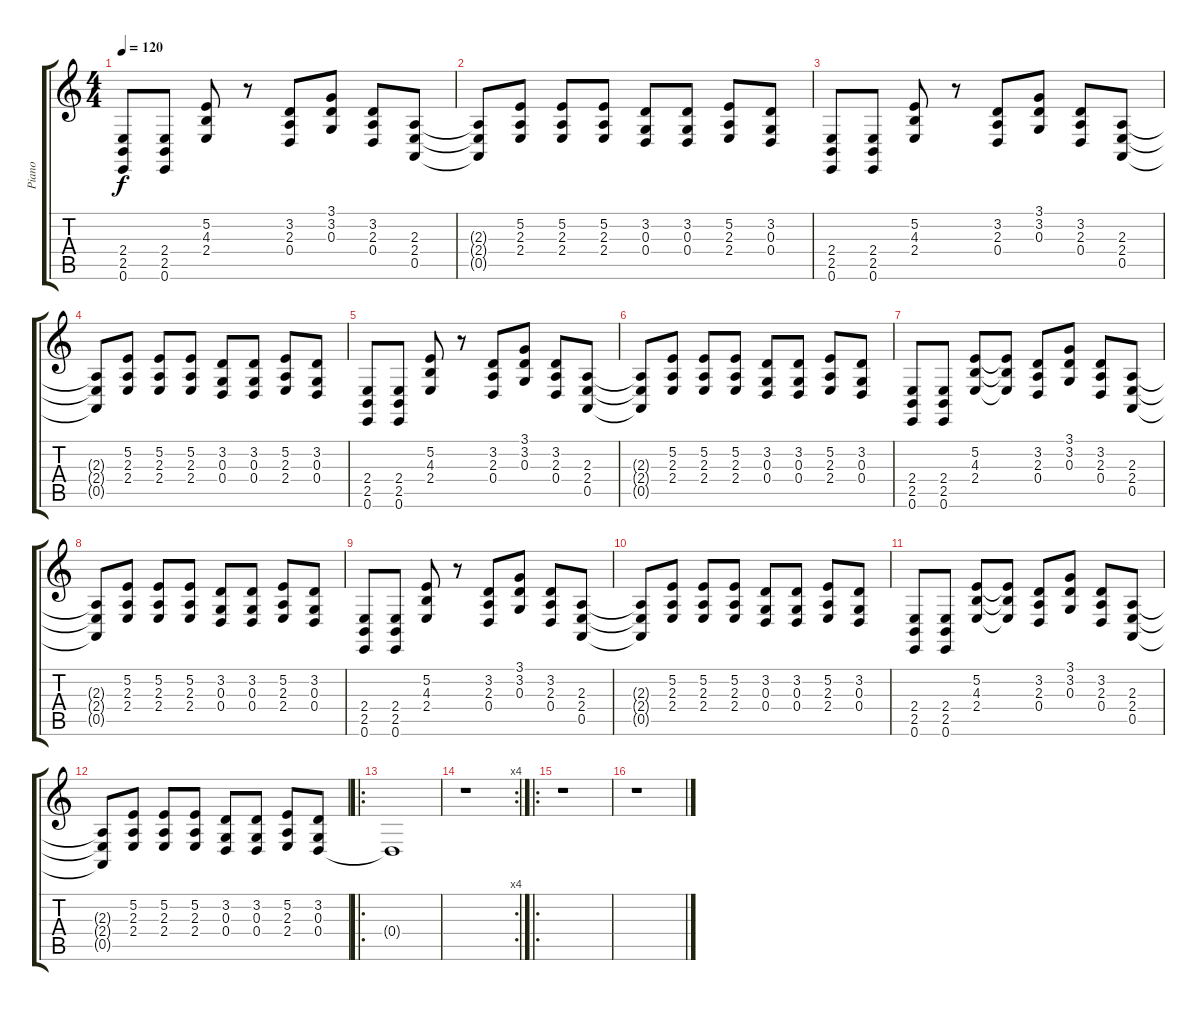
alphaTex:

\track ("Piano" "Piano") {instrument acousticgrandpiano}
\staff {score tabs}
\tuning (E4 B3 G3 D3 A2 E2) {hide}
\ts (4 4)
\tempo 120
\clef g2
\ks c
(2.4 2.5 0.6).8{dy f} (2.4 2.5 0.6).8 (5.2 4.3 2.4).8 r.8 (3.2 2.3 0.4).8 (3.1 3.2 0.3).8 (3.2 2.3 0.4).8 (2.3 2.4 0.5).8 |
(2.3{t} 2.4{t} 0.5{t}).8 (5.2 2.3 2.4).8 (5.2 2.3 2.4).8 (5.2 2.3 2.4).8 (3.2 0.3 0.4).8 (3.2 0.3 0.4).8 (5.2 2.3 2.4).8 (3.2 0.3 0.4).8 |
(2.4 2.5 0.6).8 (2.4 2.5 0.6).8 (5.2 4.3 2.4).8 r.8 (3.2 2.3 0.4).8 (3.1 3.2 0.3).8 (3.2 2.3 0.4).8 (2.3 2.4 0.5).8 |
(2.3{t} 2.4{t} 0.5{t}).8 (5.2 2.3 2.4).8 (5.2 2.3 2.4).8 (5.2 2.3 2.4).8 (3.2 0.3 0.4).8 (3.2 0.3 0.4).8 (5.2 2.3 2.4).8 (3.2 0.3 0.4).8 |
(2.4 2.5 0.6).8 (2.4 2.5 0.6).8 (5.2 4.3 2.4).8 r.8 (3.2 2.3 0.4).8 (3.1 3.2 0.3).8 (3.2 2.3 0.4).8 (2.3 2.4 0.5).8 |
(2.3{t} 2.4{t} 0.5{t}).8 (5.2 2.3 2.4).8 (5.2 2.3 2.4).8 (5.2 2.3 2.4).8 (3.2 0.3 0.4).8 (3.2 0.3 0.4).8 (5.2 2.3 2.4).8 (3.2 0.3 0.4).8 |
(2.4 2.5 0.6).8 (2.4 2.5 0.6).8 (5.2 4.3 2.4).8 (5.2{t} 4.3{t} 2.4{t}).8 (3.2 2.3 0.4).8 (3.1 3.2 0.3).8 (3.2 2.3 0.4).8 (2.3 2.4 0.5).8 |
(2.3{t} 2.4{t} 0.5{t}).8 (5.2 2.3 2.4).8 (5.2 2.3 2.4).8 (5.2 2.3 2.4).8 (3.2 0.3 0.4).8 (3.2 0.3 0.4).8 (5.2 2.3 2.4).8 (3.2 0.3 0.4).8 |
(2.4 2.5 0.6).8 (2.4 2.5 0.6).8 (5.2 4.3 2.4).8 r.8 (3.2 2.3 0.4).8 (3.1 3.2 0.3).8 (3.2 2.3 0.4).8 (2.3 2.4 0.5).8 |
(2.3{t} 2.4{t} 0.5{t}).8 (5.2 2.3 2.4).8 (5.2 2.3 2.4).8 (5.2 2.3 2.4).8 (3.2 0.3 0.4).8 (3.2 0.3 0.4).8 (5.2 2.3 2.4).8 (3.2 0.3 0.4).8 |
(2.4 2.5 0.6).8 (2.4 2.5 0.6).8 (5.2 4.3 2.4).8 (5.2{t} 4.3{t} 2.4{t}).8 (3.2 2.3 0.4).8 (3.1 3.2 0.3).8 (3.2 2.3 0.4).8 (2.3 2.4 0.5).8 |
(2.3{t} 2.4{t} 0.5{t}).8 (5.2 2.3 2.4).8 (5.2 2.3 2.4).8 (5.2 2.3 2.4).8 (3.2 0.3 0.4).8 (3.2 0.3 0.4).8 (5.2 2.3 2.4).8 (3.2 0.3 0.4).8 |
\ro
0.4{t}.1 |
\rc 4
r.1 |
\ro
r.1 |
r.1
